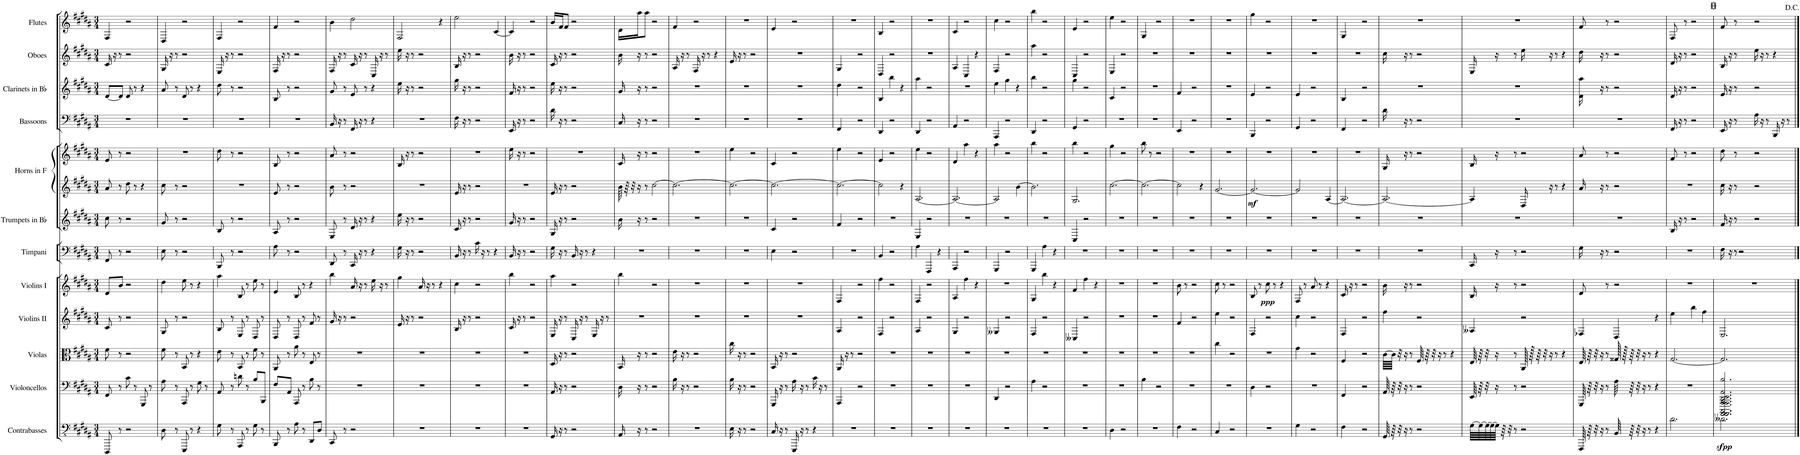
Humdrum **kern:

**kern	**dynam	**kern	**kern	**kern	**kern	**dynam	**kern	**kern	**kern	**kern	**dynam	**kern	**kern	**kern	**kern
*part12	*part12	*part11	*part10	*part9	*part8	*part8	*part7	*part6	*part5	*part5	*part5	*part4	*part3	*part2	*part1
*staff13	*staff13	*staff12	*staff11	*staff10	*staff9	*staff9	*staff8	*staff7	*staff6	*staff5	*staff5/6	*staff4	*staff3	*staff2	*staff1
*I"Contrabasses	*	*I"Violoncellos	*I"Violas	*I"Violins II	*I"Violins I	*	*I"Timpani	*I"Trumpets in Bb	*I"Horns in F	*	*	*I"Bassoons	*I"Clarinets in Bb	*I"Oboes	*I"Flutes
*I'Cb.	*	*I'Vc.	*I'Vla.	*I'Vln. II	*I'Vln. I	*	*I'Timp.	*	*	*	*	*I'Bsn.	*	*I'Ob.	*I'Fl.
*clefFv4	*	*clefF4	*clefC3	*clefG2	*clefG2	*	*clefF4	*clefG2	*clefG2	*clefG2	*	*clefF4	*clefG2	*clefG2	*clefG2
*ITrd7c12	*	*	*	*	*	*	*	*ITrd1c2	*ITrd4c7	*ITrd4c7	*	*	*ITrd1c2	*	*
*k[f#c#g#d#a#]	*	*k[f#c#g#d#a#]	*k[f#c#g#d#a#]	*k[f#c#g#d#a#]	*k[f#c#g#d#a#]	*	*k[f#c#g#d#a#]	*k[f#c#g#d#a#]	*k[f#c#g#d#a#]	*k[f#c#g#d#a#]	*	*k[f#c#g#d#a#]	*k[f#c#g#d#a#]	*k[f#c#g#d#a#]	*k[f#c#g#d#a#]
*M3/4	*	*M3/4	*M3/4	*M3/4	*M3/4	*	*M3/4	*M3/4	*M3/4	*M3/4	*	*M3/4	*M3/4	*M3/4	*M3/4
=1	=1	=1	=1	=1	=1	=1	=1	=1	=1	=1	=1	=1	=1	=1	=1
8DDDD#/	.	8FF#/	8f#\	8c#/	8d#/L	.	8FF#/	8cc#\	8a#/	8e/	.	2.r	[8d#/L	16c#/	4F#/
.	.	.	.	.	.	.	.	.	.	.	.	.	.	16r	.
8r	.	8r	8r	8r	8b/J	.	8r	8r	8r	8r	.	.	8d#/J]	8r	.
2r	.	8c#\	2r	2r	2r	.	2r	2r	8dd#\	2r	.	.	8d#/	2r	2r
.	.	8r	.	.	.	.	.	.	8r	.	.	.	8r	.	.
.	.	8GGG#/	.	.	.	.	.	.	4r	.	.	.	4r	.	.
.	.	8r	.	.	.	.	.	.	.	.	.	.	.	.	.
=2	=2	=2	=2	=2	=2	=2	=2	=2	=2	=2	=2	=2	=2	=2	=2
8DD#\	.	8A#\	8f#\	8G#/	4dd#\	.	8E\	8g#/	8cc#\	2.r	.	2.r	8a#/	16G#/	4D#/
.	.	.	.	.	.	.	.	.	.	.	.	.	.	16r	.
8r	.	8r	8r	8r	.	.	8r	8r	8r	.	.	.	8r	8r	.
8EEEE/	.	8AAA#/	8BB/	2r	8ee\	.	2r	2r	2r	.	.	.	8d#/	2r	2r
8r	.	8r	8r	.	8r	.	.	.	.	.	.	.	8r	.	.
4r	.	8G#\	4r	.	4r	.	.	.	.	.	.	.	4r	.	.
.	.	8r	.	.	.	.	.	.	.	.	.	.	.	.	.
=3	=3	=3	=3	=3	=3	=3	=3	=3	=3	=3	=3	=3	=3	=3	=3
8GG#\	.	8AA#/	8e\	8B/	4aa#\	.	8BBB/	8B/	2.r	8dd#\	.	2.r	8dd#\	16E/	4F#/
.	.	.	.	.	.	.	.	.	.	.	.	.	.	16r	.
8r	.	8r	8r	8r	.	.	8r	8r	.	8r	.	.	8r	8r	.
8AAAA#/	.	8dn\	8BB/	8E/	8B/	.	2r	2r	.	2r	.	.	2r	2r	2r
8r	.	8r	8r	8r	8r	.	.	.	.	.	.	.	.	.	.
8GG#\	.	8B/L	8f#\	8D#/	8ee\	.	.	.	.	.	.	.	.	.	.
8r	.	8BBB/J	8r	8r	8r	.	.	.	.	.	.	.	.	.	.
=4	=4	=4	=4	=4	=4	=4	=4	=4	=4	=4	=4	=4	=4	=4	=4
8BBBB/	.	8F#/L	8AA#/	8D#/	4e/	.	8A#\	8A#/	8e/	8B/	.	2.r	8B/	16F#/	4f#/
.	.	.	.	.	.	.	.	.	.	.	.	.	.	16r	.
8r	.	8AA#/J	8r	8r	.	.	8r	8r	8r	8r	.	.	8r	8r	.
8AA#\	.	8AAA#/	8a#\	8D#/	8B/	.	2r	2r	2r	2r	.	.	2r	2r	2r
8r	.	8r	8r	8r	8r	.	.	.	.	.	.	.	.	.	.
8DDD#/L	.	8B\	8E/	8f#/	4r	.	.	.	.	.	.	.	.	.	.
8DD#/J	.	8r	8r	8r	.	.	.	.	.	.	.	.	.	.	.
=5	=5	=5	=5	=5	=5	=5	=5	=5	=5	=5	=5	=5	=5	=5	=5
8CCC#/	.	2.r	2.r	16g#/	4bb\	.	8DD#/	8E/	8b\	8a#/	.	16BB/	8g#/	16F#/	4b\
.	.	.	.	16r	.	.	.	.	.	.	.	16r	.	16r	.
8r	.	.	.	8r	.	.	8r	8r	8r	8r	.	8r	8r	8r	.
2r	.	.	.	2r	16a#/	.	16CC#/	16d#/	2r	2r	.	16FF#/	8e/	16c#/	2dd#\
.	.	.	.	.	16r	.	16r	16r	.	.	.	16r	.	16r	.
.	.	.	.	.	8r	.	8r	8r	.	.	.	8r	8r	8r	.
.	.	.	.	.	16ee\	.	4r	4r	.	.	.	4r	4r	16C#/	.
.	.	.	.	.	16r	.	.	.	.	.	.	.	.	16r	.
.	.	.	.	.	8r	.	.	.	.	.	.	.	.	8r	.
=6	=6	=6	=6	=6	=6	=6	=6	=6	=6	=6	=6	=6	=6	=6	=6
2.r	.	2.r	2.r	16e/	4gg#\	.	16G#\	16ee\	2.r	16B/	.	2.r	16ee\	16ee\	2F#/
.	.	.	.	16r	.	.	16r	16r	.	16r	.	.	16r	16r	.
.	.	.	.	8r	.	.	8r	8r	.	8r	.	.	8r	8r	.
.	.	.	.	2r	16a#/	.	2r	2r	.	2r	.	.	2r	2r	.
.	.	.	.	.	16r	.	.	.	.	.	.	.	.	.	.
.	.	.	.	.	8r	.	.	.	.	.	.	.	.	.	.
.	.	.	.	.	4r	.	.	.	.	.	.	.	.	.	4r
=7	=7	=7	=7	=7	=7	=7	=7	=7	=7	=7	=7	=7	=7	=7	=7
2.r	.	2.r	2.r	16B/	4cc#\	.	16BB/	16c#/	16e/	2.r	.	16F#\	16gg#\	16B/	2ee\
.	.	.	.	16r	.	.	16r	16r	16r	.	.	16r	16r	16r	.
.	.	.	.	8r	.	.	8r	8r	8r	.	.	8r	8r	8r	.
.	.	.	.	2r	2r	.	16c#\	2r	2r	.	.	2r	2r	2r	.
.	.	.	.	.	.	.	16r	.	.	.	.	.	.	.	.
.	.	.	.	.	.	.	8r	.	.	.	.	.	.	.	.
.	.	.	.	.	.	.	4r	.	.	.	.	.	.	.	[4c#/
=8	=8	=8	=8	=8	=8	=8	=8	=8	=8	=8	=8	=8	=8	=8	=8
2.r	.	2.r	2.r	16c#/	4bb\	.	16BB/	16g#/	2.r	16ee\	.	16EE/	16f#/	16b\	4c#/]
.	.	.	.	16r	.	.	16r	16r	.	16r	.	16r	16r	16r	.
.	.	.	.	8r	.	.	8r	8r	.	8r	.	8r	8r	8r	.
.	.	.	.	2r	2r	.	2r	2r	.	2r	.	2r	2r	2r	2r
=9	=9	=9	=9	=9	=9	=9	=9	=9	=9	=9	=9	=9	=9	=9	=9
16GGG#/	.	16AA#/	16D#/	16E/	4aa#\	.	16G#\	16G#/	16e/	2.r	.	16d#\	16ee\	16c#/	16b/LL
16r	.	16r	16r	16r	.	.	16r	16r	16r	.	.	16r	16r	16r	16f#/J
8r	.	8r	8r	8r	.	.	8r	8r	8r	.	.	8r	8r	8r	8f#/J
2r	.	2r	2r	16C#/	2r	.	16BB/	2r	2r	.	.	2r	2r	2r	2r
.	.	.	.	16r	.	.	16r	.	.	.	.	.	.	.	.
.	.	.	.	8r	.	.	8r	.	.	.	.	.	.	.	.
.	.	.	.	16E/	.	.	4r	.	.	.	.	.	.	.	.
.	.	.	.	16r	.	.	.	.	.	.	.	.	.	.	.
.	.	.	.	8r	.	.	.	.	.	.	.	.	.	.	.
=10	=10	=10	=10	=10	=10	=10	=10	=10	=10	=10	=10	=10	=10	=10	=10
16AAA#/	.	16D#\	16BB/	2.r	4bb\	.	2.r	16b\	64b\	16c#/	.	16C#/	16g#/	16b\	16d#\LL
.	.	.	.	.	.	.	.	.	64r	.	.	.	.	.	.
.	.	.	.	.	.	.	.	.	32r	.	.	.	.	.	.
16r	.	16r	16r	.	.	.	.	16r	16r	16r	.	16r	16r	16r	16aa#\J
8r	.	8r	8r	.	.	.	.	8r	8r	8r	.	8r	8r	8r	8aa#\J
2r	.	2r	2r	.	2r	.	.	2r	[2cc#\	2r	.	2r	2r	2r	2r
=11	=11	=11	=11	=11	=11	=11	=11	=11	=11	=11	=11	=11	=11	=11	=11
2.r	.	16B\	16e\	2.r	2.r	.	2.r	2.r	2.cc#\_	2.r	.	2.r	2.r	16A#/	4f#/
.	.	16r	16r	.	.	.	.	.	.	.	.	.	.	16r	.
.	.	8r	8r	.	.	.	.	.	.	.	.	.	.	8r	.
.	.	2r	2r	.	.	.	.	.	.	.	.	.	.	16F#/	2r
.	.	.	.	.	.	.	.	.	.	.	.	.	.	16r	.
.	.	.	.	.	.	.	.	.	.	.	.	.	.	8r	.
.	.	.	.	.	.	.	.	.	.	.	.	.	.	4r	.
=12	=12	=12	=12	=12	=12	=12	=12	=12	=12	=12	=12	=12	=12	=12	=12
16EE\	.	16B\	16cc#\	2.r	2.r	.	2.r	2.r	2.cc#\_	4ee\	.	2.r	2.r	16e/	2.r
16r	.	16r	16r	.	.	.	.	.	.	.	.	.	.	16r	.
8r	.	8r	8r	.	.	.	.	.	.	.	.	.	.	8r	.
2r	.	2r	2r	.	.	.	.	.	.	2r	.	.	.	2r	.
=13	=13	=13	=13	=13	=13	=13	=13	=13	=13	=13	=13	=13	=13	=13	=13
16CC#/	.	16GGG#/	16BB/	2.r	2.r	.	4E\	4c#/	2.cc#\_	4c#/	.	2.r	2.r	2.r	4e/
16r	.	16r	16r	.	.	.	.	.	.	.	.	.	.	.	.
8r	.	8r	8r	.	.	.	.	.	.	.	.	.	.	.	.
16EEEE/	.	16A#\	2r	.	.	.	2r	2r	.	2r	.	.	.	.	2r
16r	.	16r	.	.	.	.	.	.	.	.	.	.	.	.	.
8r	.	8r	.	.	.	.	.	.	.	.	.	.	.	.	.
4r	.	16c#\	.	.	.	.	.	.	.	.	.	.	.	.	.
.	.	16r	.	.	.	.	.	.	.	.	.	.	.	.	.
.	.	8r	.	.	.	.	.	.	.	.	.	.	.	.	.
=14	=14	=14	=14	=14	=14	=14	=14	=14	=14	=14	=14	=14	=14	=14	=14
2.r	.	4AAA#/	16AA#/	4A#/	4F#/	.	2.r	4f#/	2.cc#\_	4ee\	.	4FF#/	4dd#\	4G#/	2.r
.	.	.	16r	.	.	.	.	.	.	.	.	.	.	.	.
.	.	.	8r	.	.	.	.	.	.	.	.	.	.	.	.
.	.	2r	2r	2r	2r	.	.	2r	.	2r	.	2r	2r	2r	.
=15	=15	=15	=15	=15	=15	=15	=15	=15	=15	=15	=15	=15	=15	=15	=15
2.r	.	2.r	2.r	4F#/	4ff#\	.	4BB/	2.r	2cc#\]	4e/	.	4DD#/	4B/	4D#/	4B/
.	.	.	.	2r	2r	.	2r	.	.	2r	.	2r	4bb\	2r	2r
.	.	.	.	.	.	.	.	.	4r	.	.	.	4r	.	.
=16	=16	=16	=16	=16	=16	=16	=16	=16	=16	=16	=16	=16	=16	=16	=16
2.r	.	2.r	2.r	4A#/	4F#/	.	4A#\	4E/	[2.A#/	4ee\	.	4DD#/	4aa#\	2.r	2.r
.	.	.	.	2r	2r	.	4FFF#/	2r	.	2r	.	2r	2r	.	.
.	.	.	.	.	.	.	4r	.	.	.	.	.	.	.	.
=17	=17	=17	=17	=17	=17	=17	=17	=17	=17	=17	=17	=17	=17	=17	=17
2.r	.	2.r	2.r	4G#/	4A#/	.	4AAA#/	2.r	2.A#/_	4d#/	.	4AA#/	2.r	4A#/	4c#/
.	.	.	.	2r	4ff#\	.	2r	.	.	4aa#\	.	2r	.	4C#/	2r
.	.	.	.	.	4r	.	.	.	.	4r	.	.	.	4r	.
=18	=18	=18	=18	=18	=18	=18	=18	=18	=18	=18	=18	=18	=18	=18	=18
2.r	.	4DD#/	2.r	4G--X/	2.r	.	4GGG#/	2.r	2A#/]	4aa#\	.	4AAA#/	4ee\	4F#/	4cc#\
.	.	2r	.	2r	.	.	2r	.	.	2r	.	2r	4gg#\	2r	2r
.	.	.	.	.	.	.	.	.	[4b\	.	.	.	4r	.	.
=19	=19	=19	=19	=19	=19	=19	=19	=19	=19	=19	=19	=19	=19	=19	=19
2.r	.	4A#\	2.r	4F#/	4G#/	.	4GGG#/	2.r	2.b\]	4bb\	.	4DD#/	4bb\	4aa#\	4bb\
.	.	2r	.	2r	4bb\	.	4A#\	.	.	2r	.	2r	2r	2r	2r
.	.	.	.	.	4r	.	4r	.	.	.	.	.	.	.	.
=20	=20	=20	=20	=20	=20	=20	=20	=20	=20	=20	=20	=20	=20	=20	=20
2.r	.	2.r	2.r	4C--X/	4f#/	.	2.r	4C#/	2.G#/	4bb\	.	4GG#/	4gg#\	4C#/	4e/
.	.	.	.	2r	4ff#\	.	.	2r	.	2r	.	2r	2r	2r	2r
.	.	.	.	.	4r	.	.	.	.	.	.	.	.	.	.
=21	=21	=21	=21	=21	=21	=21	=21	=21	=21	=21	=21	=21	=21	=21	=21
4DD#\	.	2.r	2.r	2.r	2.r	.	2.r	2.r	[2.cc#\	4gg#\	.	2.r	4c#/	4E/	4ee\
2r	.	.	.	.	.	.	.	.	.	2r	.	.	2r	2r	2r
=22	=22	=22	=22	=22	=22	=22	=22	=22	=22	=22	=22	=22	=22	=22	=22
2.r	.	4B\	2.r	2.r	2.r	.	2.r	2.r	2.cc#\_	8bb\	.	2.r	2.r	2.r	4G#/
.	.	.	.	.	.	.	.	.	.	8r	.	.	.	.	.
.	.	2r	.	.	.	.	.	.	.	2r	.	.	.	.	2r
=23	=23	=23	=23	=23	=23	=23	=23	=23	=23	=23	=23	=23	=23	=23	=23
4FF#\	.	2.r	2.r	4f#/	8b\	.	2.r	2.r	2cc#\]	2.r	.	4EE/	4f#/	2.r	2.r
.	.	.	.	.	8r	.	.	.	.	.	.	.	.	.	.
2r	.	.	.	2r	2r	.	.	.	.	.	.	2r	2r	.	.
.	.	.	.	.	.	.	.	.	4r	.	.	.	.	.	.
=24	=24	=24	=24	=24	=24	=24	=24	=24	=24	=24	=24	=24	=24	=24	=24
4CC#/	.	2.r	4cc#\	4ee\	8cc#\	.	2.r	2.r	[2.g#/	2.r	.	2.r	2.r	2.r	2.r
.	.	.	.	.	8r	.	.	.	.	.	.	.	.	.	.
2r	.	.	2r	2r	2r	.	.	.	.	.	.	.	.	.	.
=25	=25	=25	=25	=25	=25	=25	=25	=25	=25	=25	=25	=25	=25	=25	=25
!	!	!	!	!	!	!	!	!	!	!	!LO:DY:b=2	!	!	!	!
2.r	.	4D#\	2.r	4F#/	8B/	.	2.r	2.r	2.g#/_	2.r	mf	4BBB/	4e/	2.r	4gg#\
.	.	.	.	.	8r	.	.	.	.	.	.	.	.	.	.
!	!	!	!	!	!	!LO:DY:b	!	!	!	!	!	!	!	!	!
.	.	2r	.	2r	8cc#\	ppp	.	.	.	.	.	2r	2r	.	2r
.	.	.	.	.	8r	.	.	.	.	.	.	.	.	.	.
.	.	.	.	.	4r	.	.	.	.	.	.	.	.	.	.
=26	=26	=26	=26	=26	=26	=26	=26	=26	=26	=26	=26	=26	=26	=26	=26
4GG#\	.	2.r	4g#\	4cc#\	8F#/	.	2.r	2.r	2g#/]	2.r	.	4GG#/	4e/	2.r	2.r
.	.	.	.	.	8r	.	.	.	.	.	.	.	.	.	.
2r	.	.	2r	2r	8a#/	.	.	.	.	.	.	2r	2r	.	.
.	.	.	.	.	8r	.	.	.	.	.	.	.	.	.	.
.	.	.	.	.	4r	.	.	.	[4A#/	.	.	.	.	.	.
=27	=27	=27	=27	=27	=27	=27	=27	=27	=27	=27	=27	=27	=27	=27	=27
4FF#\	.	4FF#/	4F#/	4F#/	16c#/	.	2.r	2.r	2.A#/_	2.r	.	4FF#/	4B/	2.r	4G#/
.	.	.	.	.	16r	.	.	.	.	.	.	.	.	.	.
.	.	.	.	.	8r	.	.	.	.	.	.	.	.	.	.
2r	.	2r	2r	2r	2r	.	.	.	.	.	.	2r	2r	.	2r
=28	=28	=28	=28	=28	=28	=28	=28	=28	=28	=28	=28	=28	=28	=28	=28
64GGG#/	.	64AA#/	[64c#\LLLL	4ff#\	16b\	.	2.r	2.r	2.A#/_	16G#/	.	16d#\	2.r	16cc#\	2.r
64r	.	64r	64c#\JJJJ]	.	.	.	.	.	.	.	.	.	.	.	.
32r	.	32r	32r	.	.	.	.	.	.	.	.	.	.	.	.
16r	.	16r	16r	.	16r	.	.	.	.	16r	.	16r	.	16r	.
8r	.	8r	8r	.	8r	.	.	.	.	8r	.	8r	.	8r	.
2r	.	2r	64F#/	2r	2r	.	.	.	.	2r	.	2r	.	2r	.
.	.	.	64r	.	.	.	.	.	.	.	.	.	.	.	.
.	.	.	32r	.	.	.	.	.	.	.	.	.	.	.	.
.	.	.	16r	.	.	.	.	.	.	.	.	.	.	.	.
.	.	.	8r	.	.	.	.	.	.	.	.	.	.	.	.
.	.	.	4r	.	.	.	.	.	.	.	.	.	.	.	.
=29	=29	=29	=29	=29	=29	=29	=29	=29	=29	=29	=29	=29	=29	=29	=29
[64GG#\LLLL	.	64EE/	64E/	4A--X/	16B/	.	16CC#/	2.r	4A#/]	16B/	.	2.r	2.r	16E/	2.r
64GG#\_	.	64r	64r	.	.	.	.	.	.	.	.	.	.	.	.
64GG#\_	.	32r	32r	.	.	.	.	.	.	.	.	.	.	.	.
64GG#\_	.	.	.	.	.	.	.	.	.	.	.	.	.	.	.
64GG#\JJJJ]	.	16r	16r	.	16r	.	16r	.	.	16r	.	.	.	16r	.
64r	.	.	.	.	.	.	.	.	.	.	.	.	.	.	.
32r	.	.	.	.	.	.	.	.	.	.	.	.	.	.	.
8r	.	8r	8r	.	8r	.	8r	.	.	8r	.	.	.	8r	.
2r	.	2r	128AA#/	2r	2r	.	2r	.	16D#/	2r	.	.	.	16ee\	.
.	.	.	128r	.	.	.	.	.	.	.	.	.	.	.	.
.	.	.	64r	.	.	.	.	.	.	.	.	.	.	.	.
.	.	.	32r	.	.	.	.	.	.	.	.	.	.	.	.
.	.	.	16r	.	.	.	.	.	16r	.	.	.	.	16r	.
.	.	.	8r	.	.	.	.	.	8r	.	.	.	.	8r	.
.	.	.	4r	.	.	.	.	.	4r	.	.	.	.	4r	.
=30	=30	=30	=30	=30	=30	=30	=30	=30	=30	=30	=30	=30	=30	=30	=30
64FFFF#/	.	64GGG#/	64E/	4F-X/	8d#/	.	16G#\	2.r	16a#/	8a#/	.	2.r	16d#\ 16aa#\	16dd#\	8f#/
64r	.	64r	64r	.	.	.	.	.	.	.	.	.	.	.	.
32r	.	32r	32r	.	.	.	.	.	.	.	.	.	.	.	.
16r	.	16r	16r	.	.	.	16r	.	16r	.	.	.	16r	16r	.
8r	.	8r	8r	.	8r	.	8r	.	8r	8r	.	.	8r	8r	8r
64BBB/	.	64A#\	128G##X/	4D#/	2r	.	2r	.	2r	2r	.	.	2r	2r	2r
.	.	.	128r	.	.	.	.	.	.	.	.	.	.	.	.
64r	.	64r	64r	.	.	.	.	.	.	.	.	.	.	.	.
32r	.	32r	32r	.	.	.	.	.	.	.	.	.	.	.	.
16r	.	16r	16r	.	.	.	.	.	.	.	.	.	.	.	.
8r	.	8r	8r	.	.	.	.	.	.	.	.	.	.	.	.
4r	.	4r	4r	4r	.	.	.	.	.	.	.	.	.	.	.
=31	=31	=31	=31	=31	=31	=31	=31	=31	=31	=31	=31	=31	=31	=31	=31
2.D#\	.	2.r	[2.G#/	4ee\	2.r	.	2.r	16B/	2.r	8f#/	.	16FF#/	16d#/	16d#/	8F#/
.	.	.	.	.	.	.	.	16r	.	.	.	16r	16r	16r	.
.	.	.	.	.	.	.	.	8r	.	8r	.	8r	8r	8r	8r
.	.	.	.	4bb\	.	.	.	2r	.	2r	.	2r	2r	2r	2r
.	.	.	.	4ff#\	.	.	.	.	.	.	.	.	.	.	.
=32	=32	=32	=32	=32	=32	=32	=32	=32	=32	=32	=32	=32	=32	=32	=32
!	!LO:DY:b	!	!	!	!	!	!	!	!	!	!	!	!	!	!
2.D--X\	sfpp	2.AAAA#/ 2.AAAA#/ 2.AAAA#/ 2.AAAA#/ 2.AAAA#/ 2.AAAA#/ 2.AAAA#/ 2.AAAA#/ 2.CCC#/ 2.AAA#/ 2.AAA#/ 2.BBB/ 2.DD#/ 2.EE/ 2.AA#/ 2.B/	2.G#/]	2.E/	2.r	.	16F#\	16f#/	16cc#\	8dd#\	.	16EE/	16e/	16B/	8f#/
.	.	.	.	.	.	.	16r	16r	16r	.	.	16r	16r	16r	.
.	.	.	.	.	.	.	8r	8r	8r	8r	.	8r	8r	8r	8r
.	.	.	.	.	.	.	2r	2r	2r	2r	.	16A#\	2r	16ee\	2r
.	.	.	.	.	.	.	.	.	.	.	.	16r	.	16r	.
.	.	.	.	.	.	.	.	.	.	.	.	8r	.	8r	.
.	.	.	.	.	.	.	.	.	.	.	.	16BBB/	.	4r	.
.	.	.	.	.	.	.	.	.	.	.	.	16r	.	.	.
.	.	.	.	.	.	.	.	.	.	.	.	8r	.	.	.
==	==	==	==	==	==	==	==	==	==	==	==	==	==	==	==
*-	*-	*-	*-	*-	*-	*-	*-	*-	*-	*-	*-	*-	*-	*-	*-
